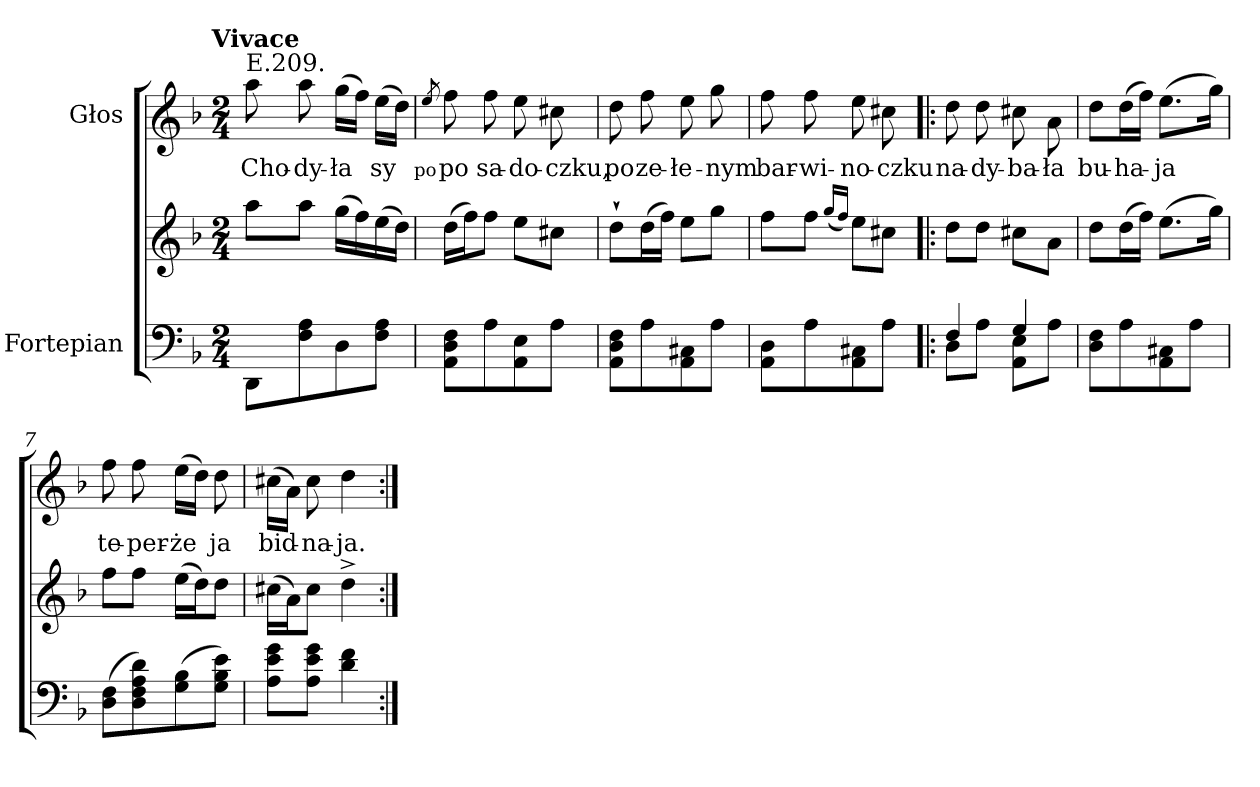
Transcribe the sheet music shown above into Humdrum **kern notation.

**kern	**kern	**kern	**text
*part2	*part2	*part1	*part1
*staff3	*staff2	*staff1	*staff1
*I"Fortepian	*	*I"Głos	*
*clefF4	*clefG2	*clefG2	*
*k[b-]	*k[b-]	*k[b-]	*
*d:	*d:	*d:	*
!!LO:TX:omd:t=Vivace
*M2/4	*M2/4	*M2/4	*
*MM160	*MM160	*MM160	*
=1	=1	=1	=1
!	!	!LO:TX:a:t=E.209.	!
8DD/L	8aa\L	8aa\	Cho-
8F\ 8A\	8aa\J	8aa\	-dy-
8D\	(16gg\LL	(16gg\LL	-ła
.	16ff\)	16ff\JJ)	.
8F\ 8A\J	(16ee\	(16ee\LL	sy
.	16dd\JJ)	16dd\JJ)	.
=2	=2	=2	=2
.	.	8qee/	po
8AA\ 8D\ 8F\L	(16dd\LL	8ff\	po
.	16ff\J)	.	.
8A\	8ff\J	8ff\	sa-
8AA\ 8E\	8ee\L	8ee\	-do-
8A\J	8cc#X\J	8cc#X\	-czku,
=3	=3	=3	=3
8AA\ 8D\ 8F\L	8dd`\L	8dd\	po
8A\	(16dd\L	8ff\	ze-
.	16ff\JJ)	.	.
8AA\ 8C#X\	8ee\L	8ee\	-łe-
8A\J	8gg\J	8gg\	-nym
=4	=4	=4	=4
8AA\ 8D\L	8ff\L	8ff\	bar-
8A\	8ff\J	8ff\	-wi-
.	(<16qgg/LL	.	.
.	16qff/JJ)	.	.
8AA\ 8C#X\	8ee\L	8ee\	-no-
8A\J	8cc#X\J	8cc#X\	-czku
=5!|:	=5!|:	=5!|:	=5!|:
*^	*	*	*
4F/	8D\L	8dd\L	8dd\	na-
.	8A\J	8dd\J	8dd\	-dy-
4G/	8AA\ 8E\L	8cc#X\L	8cc#X\	-ba-
.	8A\J	8a\J	8a\	-ła
*v	*v	*	*	*
=6	=6	=6	=6
8D\ 8F\L	8dd\L	8dd\L	bu-
8A\	(16dd\L	(16dd\L	-ha-
.	16ff\JJ)	16ff\JJ)	.
8AA/ 8C#X/	(8.ee\L	(8.ee\L	-ja
8A\J	.	.	.
.	16gg\Jk)	16gg\Jk)	.
=7	=7	=7	=7
(8D\ 8F\L	8ff\L	8ff\	te-
8D\ 8F\ 8A\ 8d\)	8ff\J	8ff\	-per-
(8G\ 8B-\	(16ee\LL	(16ee\LL	-że
.	16dd\J)	16dd\JJ)	.
8G\ 8B-\ 8e\J)	8dd\J	8dd\	ja
=8	=8	=8	=8
8A\ 8e\ 8g\L	(16cc#X\LL	(16cc#X\LL	bid-
.	16a/J)	16a\JJ)	.
8A\ 8e\ 8g\J	8cc#\J	8cc#\	-na-
4d\ 4f\	4dd^\	4dd\	-ja.
=:|!	=:|!	=:|!	=:|!
*-	*-	*-	*-
